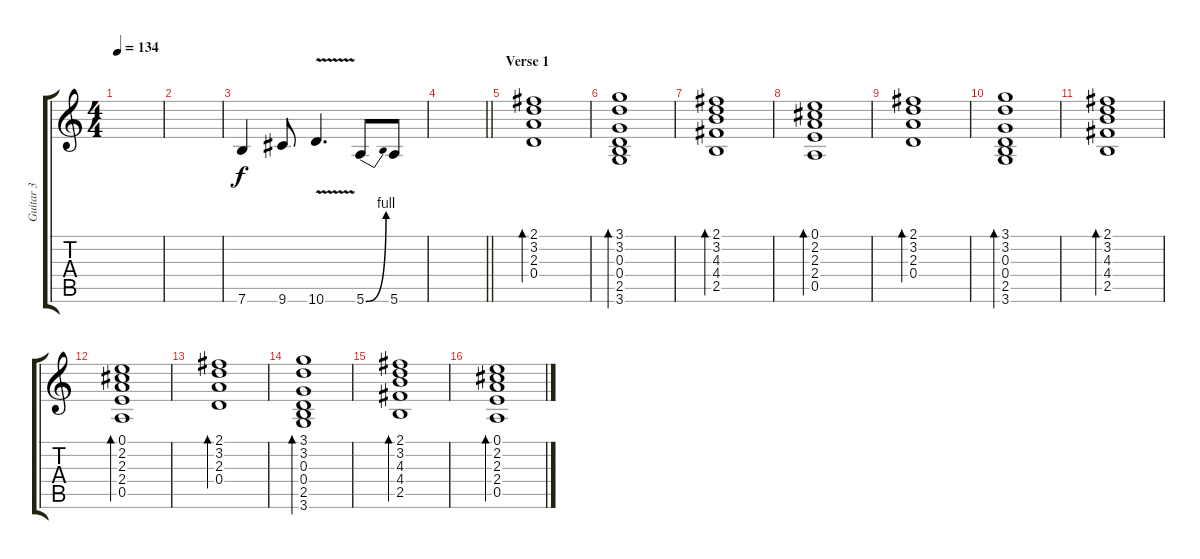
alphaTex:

\track ("Guitar 3" "Guitar 3") {instrument overdrivenguitar}
\staff {score tabs}
\tuning (E4 B3 G3 D3 A2 E2) {hide}
\ts (4 4)
\tempo 134
\clef g2
\ks c
|
|
7.6.4 9.6.8 10.6{v}.4{d} 5.6{be (bend 0 0 60 4)}.8 5.6.8 |
\barLineRight lightlight
|
\section ("" "Verse 1")
(2.1 3.2 2.3 0.4).1{bd 60 instrument electricguitarclean} |
(3.1 3.2 0.3 0.4 2.5 3.6).1{bd 60} |
(2.1 3.2 4.3 4.4 2.5).1{bd 60} |
(0.1 2.2 2.3 2.4 0.5).1{bd 60} |
(2.1 3.2 2.3 0.4).1{bd 60} |
(3.1 3.2 0.3 0.4 2.5 3.6).1{bd 60} |
(2.1 3.2 4.3 4.4 2.5).1{bd 60} |
(0.1 2.2 2.3 2.4 0.5).1{bd 60} |
(2.1 3.2 2.3 0.4).1{bd 60} |
(3.1 3.2 0.3 0.4 2.5 3.6).1{bd 60} |
(2.1 3.2 4.3 4.4 2.5).1{bd 60} |
(0.1 2.2 2.3 2.4 0.5).1{bd 60}
